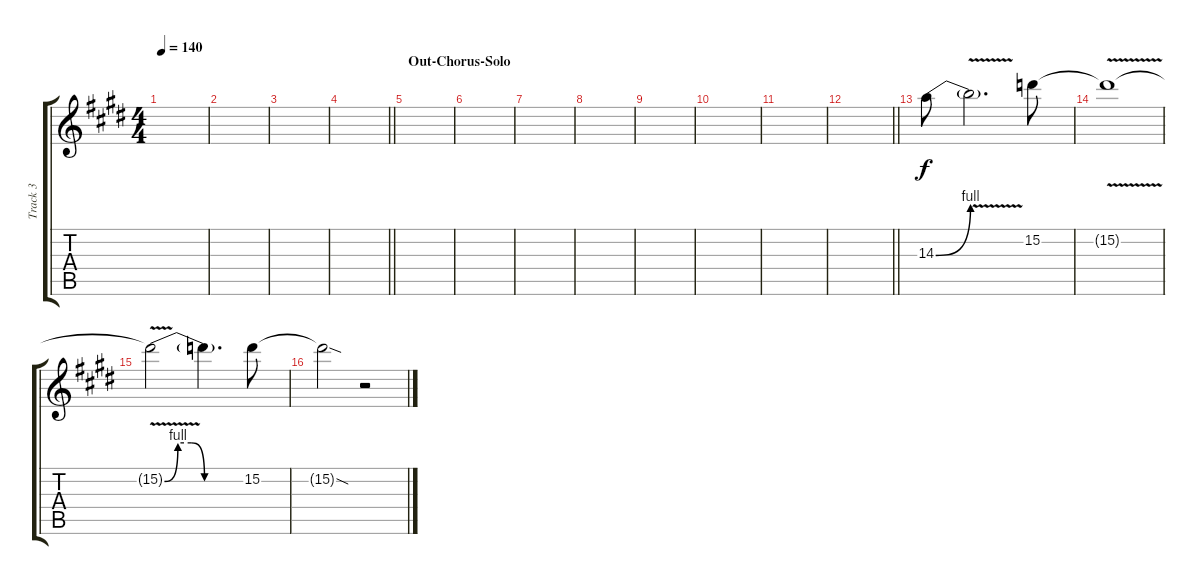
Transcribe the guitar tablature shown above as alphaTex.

\track ("Track 3" "Track 3") {instrument overdrivenguitar}
\staff {score tabs}
\tuning (E4 B3 G3 D3 A2 E2) {hide}
\ts (4 4)
\tempo 140
\clef g2
\ks e
|
|
|
\barLineRight lightlight
|
\section ("" "Out-Chorus-Solo")
|
|
|
|
|
|
|
\barLineRight lightlight
|
14.3{be (bend 0 0 60 4)}.8 14.3{v t}.2{d} 15.2.8 |
15.2{v t}.1 |
15.2{be (custom 0 0 10 4 20 4 30 0 60 0) t}.2 15.2{t}.4{d} 15.2.8 |
15.2{sod t}.2 r.2
